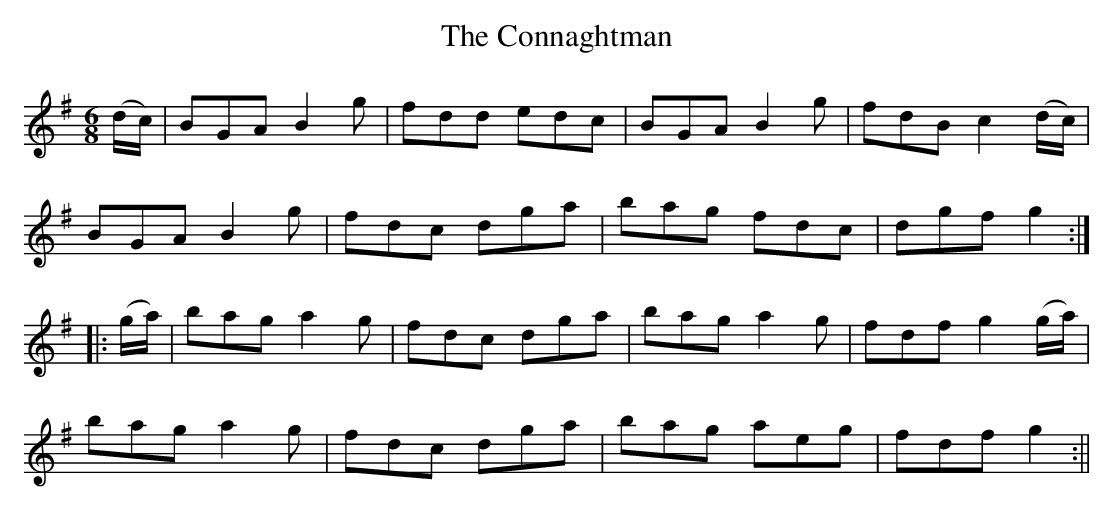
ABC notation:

X:1
T:Connaghtman, The
M:6/8
L:1/8
K:G
(d/c/) | BGA B2g | fdd edc | BGA B2g | fdB c2 (d/c/) |
BGA B2g | fdc dga | bag fdc | dgf g2 :|
|: (g/a/) | bag a2g | fdc dga | bag a2g | fdf g2 (g/a/) |
bag a2g | fdc dga | bag aeg | fdf g2 :||
